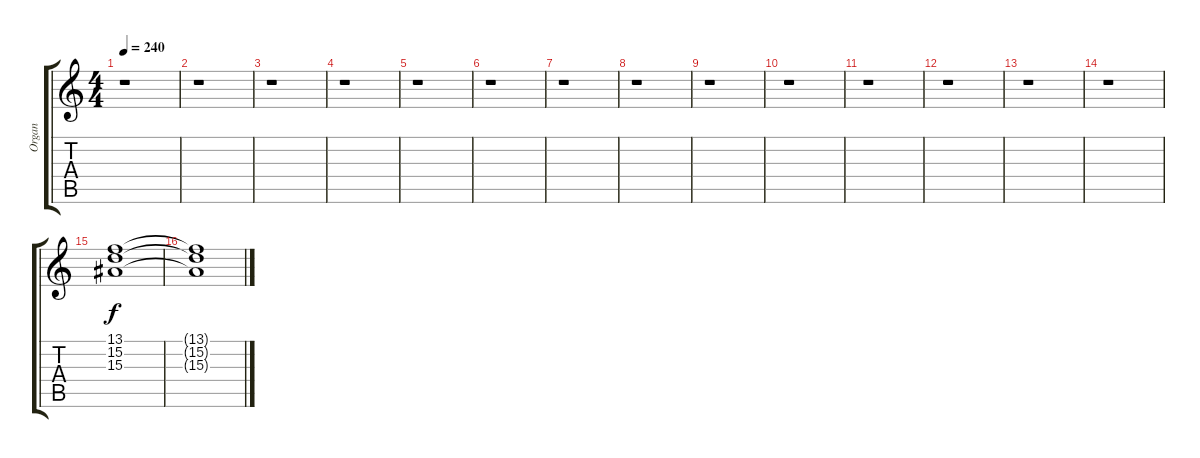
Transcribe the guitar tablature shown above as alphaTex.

\track ("Organ" "Organ") {instrument drawbarorgan}
\staff {score tabs}
\tuning (E4 B3 G3 D3 A2 E2) {hide}
\ts (4 4)
\tempo 240
\clef g2
\ks c
r.1{dy f} |
r.1 |
r.1 |
r.1 |
r.1 |
r.1 |
r.1 |
r.1 |
r.1 |
r.1 |
r.1 |
r.1 |
r.1 |
r.1 |
(13.1 15.2 15.3).1 |
(13.1{t} 15.2{t} 15.3{t}).1
